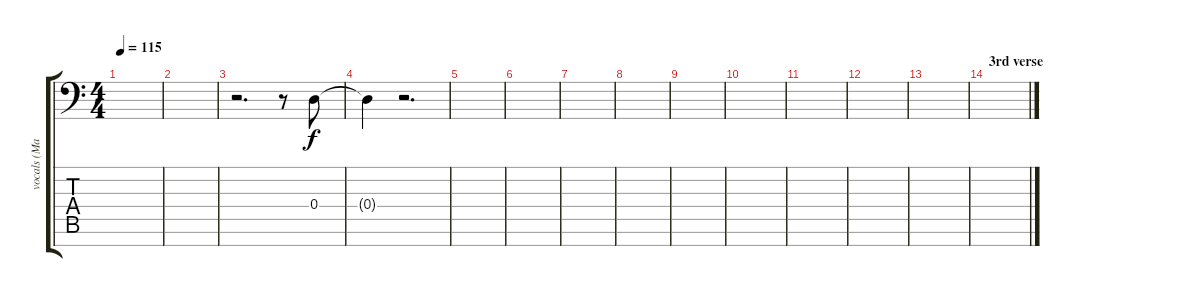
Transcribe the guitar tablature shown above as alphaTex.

\track ("vocals (Mark Lanegan)" "vocals (Ma") {instrument tuba}
\staff {score tabs}
\tuning (E4 B3 G3 D3 A2 E2 C-1) {hide}
\ts (4 4)
\tempo 115
\clef f4
\ks c
|
|
r.2{d} r.8 0.4.8 |
0.4{t}.4 r.2{d} |
|
|
|
\section ("" "")
|
|
\section ("" "")
|
|
|
|
\section ("" "3rd verse")
